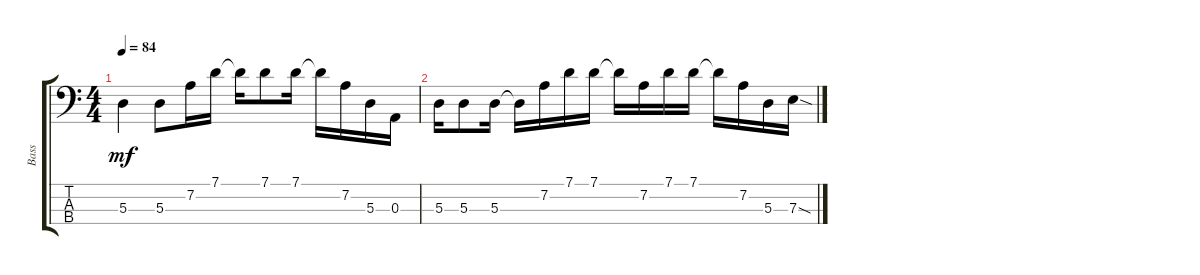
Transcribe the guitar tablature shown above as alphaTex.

\track ("Bass" "Bass") {instrument electricbassfinger}
\staff {score tabs}
\tuning (G2 D2 A1 E1) {hide}
\ts (4 4)
\tempo 84
\clef f4
\ks c
5.3.4{dy mf} 5.3.8 7.2.16 7.1.16 7.1{t}.16 7.1.8 7.1.16 7.1{t}.16 7.2.16 5.3.16 0.3.16 |
5.3.16 5.3.8 5.3.16 5.3{t}.16 7.2.16 7.1.16 7.1.16 7.1{t}.16 7.2.16 7.1.16 7.1.16 7.1{t}.16 7.2.16 5.3.16 7.3{sod}.16
